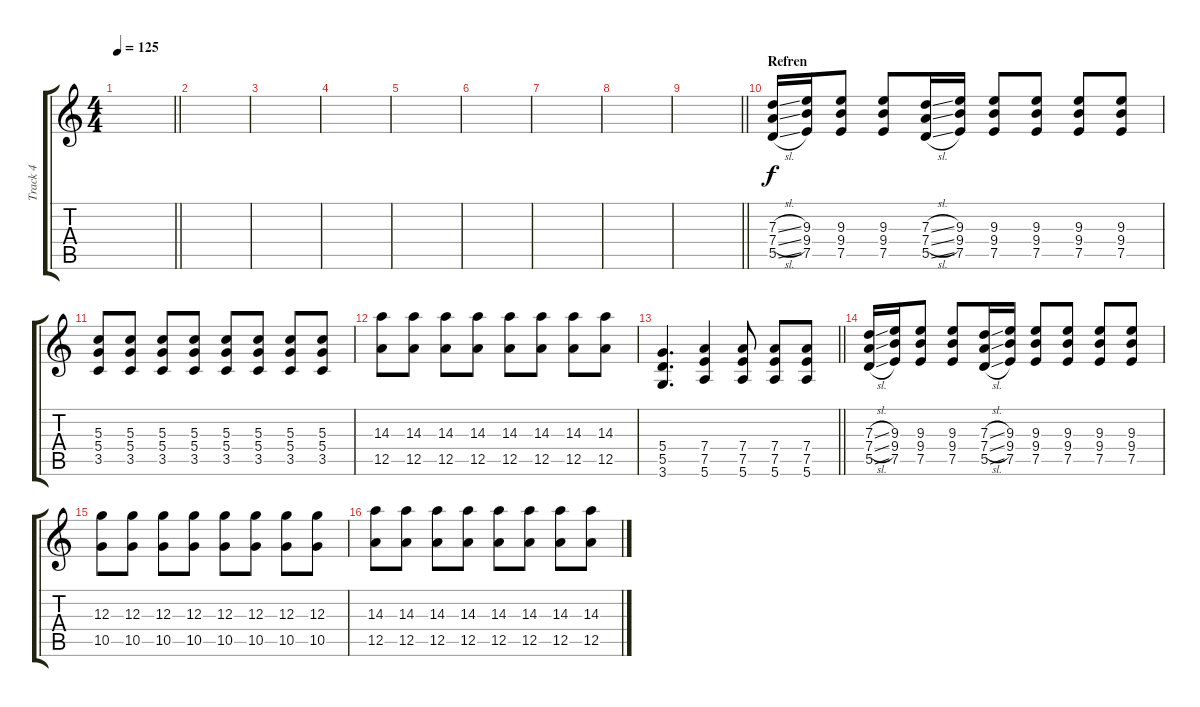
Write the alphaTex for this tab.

\track ("Track 4" "Track 4") {instrument distortionguitar}
\staff {score tabs}
\tuning (E4 B3 G3 D3 A2 E2) {hide}
\ts (4 4)
\tempo 125
\clef g2
\barLineRight lightlight
\ks c
|
|
|
|
|
|
|
|
\barLineRight lightlight
|
\section ("" "Refren")
(7.3{sl} 7.4{sl} 5.5{sl}).16 (9.3 9.4 7.5).16 (9.3 9.4 7.5).8 (9.3 9.4 7.5).8 (7.3{sl} 7.4{sl} 5.5{sl}).16 (9.3 9.4 7.5).16 (9.3 9.4 7.5).8 (9.3 9.4 7.5).8 (9.3 9.4 7.5).8 (9.3 9.4 7.5).8 |
(5.3 5.4 3.5).8 (5.3 5.4 3.5).8 (5.3 5.4 3.5).8 (5.3 5.4 3.5).8 (5.3 5.4 3.5).8 (5.3 5.4 3.5).8 (5.3 5.4 3.5).8 (5.3 5.4 3.5).8 |
(14.3 12.5).8 (14.3 12.5).8 (14.3 12.5).8 (14.3 12.5).8 (14.3 12.5).8 (14.3 12.5).8 (14.3 12.5).8 (14.3 12.5).8 |
\barLineRight lightlight
(5.4 5.5 3.6).4{d} (7.4 7.5 5.6).4 (7.4 7.5 5.6).8 (7.4 7.5 5.6).8 (7.4 7.5 5.6).8 |
(7.3{sl} 7.4{sl} 5.5{sl}).16 (9.3 9.4 7.5).16 (9.3 9.4 7.5).8 (9.3 9.4 7.5).8 (7.3{sl} 7.4{sl} 5.5{sl}).16 (9.3 9.4 7.5).16 (9.3 9.4 7.5).8 (9.3 9.4 7.5).8 (9.3 9.4 7.5).8 (9.3 9.4 7.5).8 |
(12.3 10.5).8 (12.3 10.5).8 (12.3 10.5).8 (12.3 10.5).8 (12.3 10.5).8 (12.3 10.5).8 (12.3 10.5).8 (12.3 10.5).8 |
(14.3 12.5).8 (14.3 12.5).8 (14.3 12.5).8 (14.3 12.5).8 (14.3 12.5).8 (14.3 12.5).8 (14.3 12.5).8 (14.3 12.5).8
